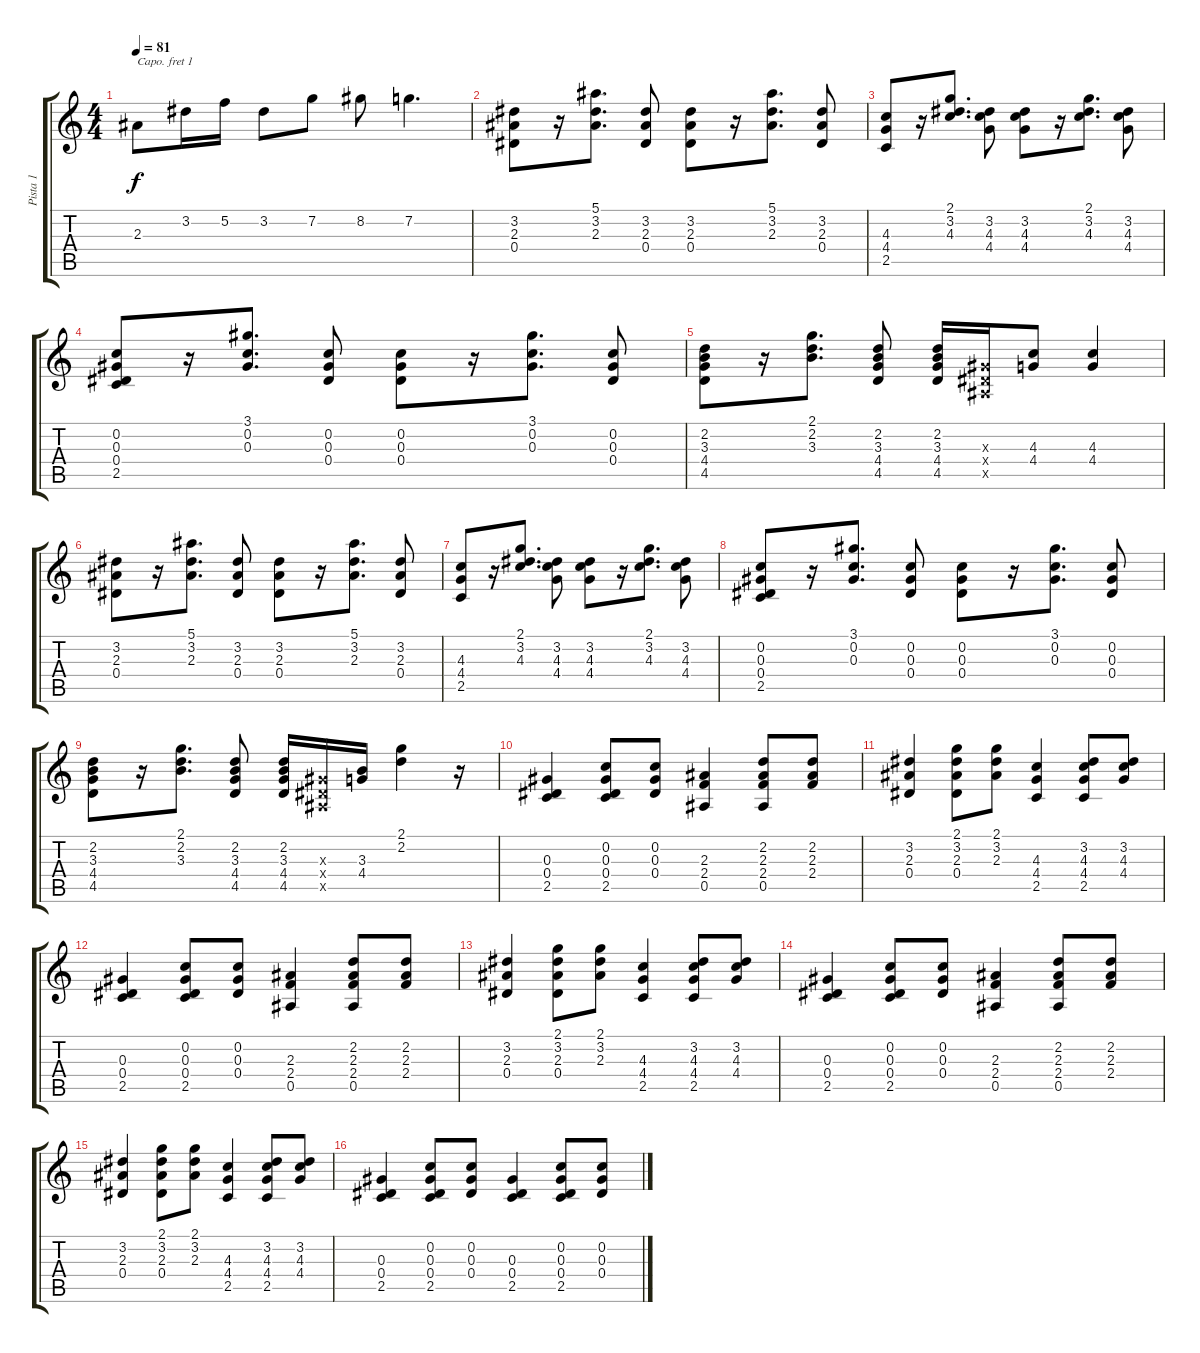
\track ("Pista 1" "Pista 1") {instrument electricguitarclean}
\staff {score tabs}
\capo 1
\tuning (E4 B3 G3 D3 A2 E2) {hide}
\ts (4 4)
\tempo 81
\clef g2
\ks c
2.3.8{dy f} 3.2.16 5.2.16 3.2.8 7.2.8 8.2.8 7.2.4{d} |
(3.2 2.3 0.4).8 r.16 (5.1 3.2 2.3).8{d} (3.2 2.3 0.4).8 (3.2 2.3 0.4).8 r.16 (5.1 3.2 2.3).8{d} (3.2 2.3 0.4).8 |
(4.3 4.4 2.5).8 r.16 (2.1 3.2 4.3).8{d} (3.2 4.3 4.4).8 (3.2 4.3 4.4).8 r.16 (2.1 3.2 4.3).8{d} (3.2 4.3 4.4).8 |
(0.2 0.3 0.4 2.5).8 r.16 (3.1 0.2 0.3).8{d} (0.2 0.3 0.4).8 (0.2 0.3 0.4).8 r.16 (3.1 0.2 0.3).8{d} (0.2 0.3 0.4).8 |
(2.2 3.3 4.4 4.5).8 r.16 (2.1 2.2 3.3).8{d} (2.2 3.3 4.4 4.5).8 (2.2 3.3 4.4 4.5).16 (0.3{x} 0.4{x} 0.5{x}).16 (4.3 4.4).8 (4.3 4.4).4 |
(3.2 2.3 0.4).8 r.16 (5.1 3.2 2.3).8{d} (3.2 2.3 0.4).8 (3.2 2.3 0.4).8 r.16 (5.1 3.2 2.3).8{d} (3.2 2.3 0.4).8 |
(4.3 4.4 2.5).8 r.16 (2.1 3.2 4.3).8{d} (3.2 4.3 4.4).8 (3.2 4.3 4.4).8 r.16 (2.1 3.2 4.3).8{d} (3.2 4.3 4.4).8 |
(0.2 0.3 0.4 2.5).8 r.16 (3.1 0.2 0.3).8{d} (0.2 0.3 0.4).8 (0.2 0.3 0.4).8 r.16 (3.1 0.2 0.3).8{d} (0.2 0.3 0.4).8 |
(2.2 3.3 4.4 4.5).8 r.16 (2.1 2.2 3.3).8{d} (2.2 3.3 4.4 4.5).8 (2.2 3.3 4.4 4.5).16 (0.3{x} 0.4{x} 0.5{x}).16 (3.3 4.4).16 (2.1 2.2).4 r.16 |
(0.3 0.4 2.5).4 (0.2 0.3 0.4 2.5).8 (0.2 0.3 0.4).8 (2.3 2.4 0.5).4 (2.2 2.3 2.4 0.5).8 (2.2 2.3 2.4).8 |
(3.2 2.3 0.4).4 (2.1 3.2 2.3 0.4).8 (2.1 3.2 2.3).8 (4.3 4.4 2.5).4 (3.2 4.3 4.4 2.5).8 (3.2 4.3 4.4).8 |
(0.3 0.4 2.5).4 (0.2 0.3 0.4 2.5).8 (0.2 0.3 0.4).8 (2.3 2.4 0.5).4 (2.2 2.3 2.4 0.5).8 (2.2 2.3 2.4).8 |
(3.2 2.3 0.4).4 (2.1 3.2 2.3 0.4).8 (2.1 3.2 2.3).8 (4.3 4.4 2.5).4 (3.2 4.3 4.4 2.5).8 (3.2 4.3 4.4).8 |
(0.3 0.4 2.5).4 (0.2 0.3 0.4 2.5).8 (0.2 0.3 0.4).8 (2.3 2.4 0.5).4 (2.2 2.3 2.4 0.5).8 (2.2 2.3 2.4).8 |
(3.2 2.3 0.4).4 (2.1 3.2 2.3 0.4).8 (2.1 3.2 2.3).8 (4.3 4.4 2.5).4 (3.2 4.3 4.4 2.5).8 (3.2 4.3 4.4).8 |
(0.3 0.4 2.5).4 (0.2 0.3 0.4 2.5).8 (0.2 0.3 0.4).8 (0.3 0.4 2.5).4 (0.2 0.3 0.4 2.5).8 (0.2 0.3 0.4).8
